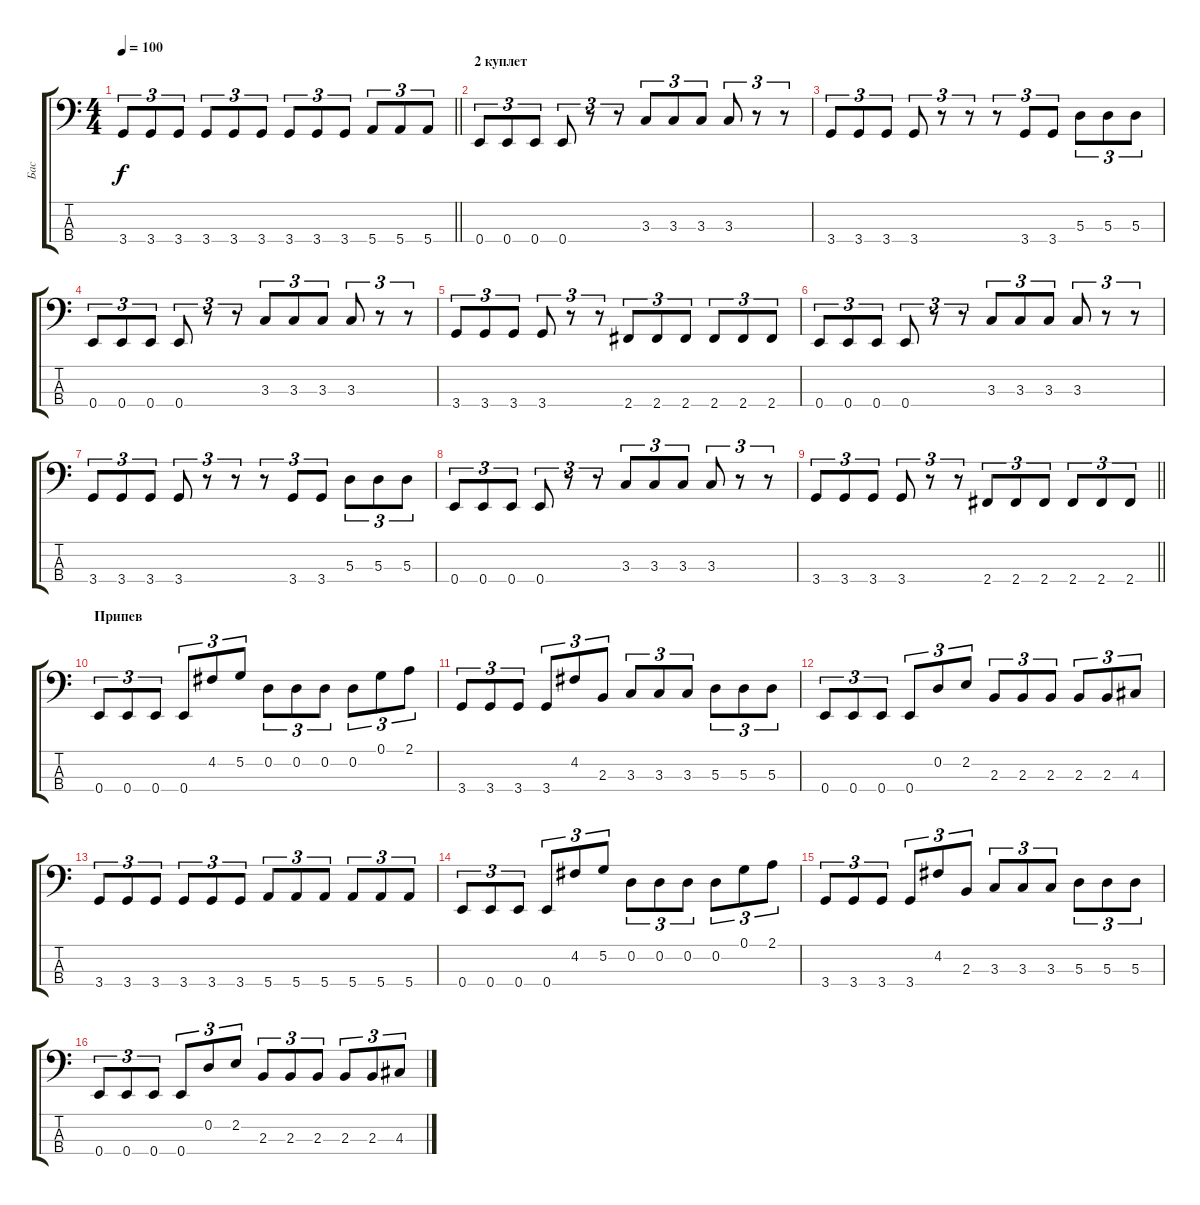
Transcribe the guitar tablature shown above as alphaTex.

\track ("Бас" "Бас") {instrument slapbass1}
\staff {score tabs}
\tuning (G2 D2 A1 E1) {hide}
\ts (4 4)
\tempo 100
\clef f4
\barLineRight lightlight
\ks c
3.4.8{tu (3 2) dy f} 3.4.8{tu (3 2)} 3.4.8{tu (3 2)} 3.4.8{tu (3 2)} 3.4.8{tu (3 2)} 3.4.8{tu (3 2)} 3.4.8{tu (3 2)} 3.4.8{tu (3 2)} 3.4.8{tu (3 2)} 5.4.8{tu (3 2)} 5.4.8{tu (3 2)} 5.4.8{tu (3 2)} |
\section ("" "2 куплет")
0.4.8{tu (3 2)} 0.4.8{tu (3 2)} 0.4.8{tu (3 2)} 0.4.8{tu (3 2)} r.8{tu (3 2)} r.8{tu (3 2)} 3.3.8{tu (3 2)} 3.3.8{tu (3 2)} 3.3.8{tu (3 2)} 3.3.8{tu (3 2)} r.8{tu (3 2)} r.8{tu (3 2)} |
3.4.8{tu (3 2)} 3.4.8{tu (3 2)} 3.4.8{tu (3 2)} 3.4.8{tu (3 2)} r.8{tu (3 2)} r.8{tu (3 2)} r.8{tu (3 2)} 3.4.8{tu (3 2)} 3.4.8{tu (3 2)} 5.3.8{tu (3 2)} 5.3.8{tu (3 2)} 5.3.8{tu (3 2)} |
0.4.8{tu (3 2)} 0.4.8{tu (3 2)} 0.4.8{tu (3 2)} 0.4.8{tu (3 2)} r.8{tu (3 2)} r.8{tu (3 2)} 3.3.8{tu (3 2)} 3.3.8{tu (3 2)} 3.3.8{tu (3 2)} 3.3.8{tu (3 2)} r.8{tu (3 2)} r.8{tu (3 2)} |
3.4.8{tu (3 2)} 3.4.8{tu (3 2)} 3.4.8{tu (3 2)} 3.4.8{tu (3 2)} r.8{tu (3 2)} r.8{tu (3 2)} 2.4.8{tu (3 2)} 2.4.8{tu (3 2)} 2.4.8{tu (3 2)} 2.4.8{tu (3 2)} 2.4.8{tu (3 2)} 2.4.8{tu (3 2)} |
0.4.8{tu (3 2)} 0.4.8{tu (3 2)} 0.4.8{tu (3 2)} 0.4.8{tu (3 2)} r.8{tu (3 2)} r.8{tu (3 2)} 3.3.8{tu (3 2)} 3.3.8{tu (3 2)} 3.3.8{tu (3 2)} 3.3.8{tu (3 2)} r.8{tu (3 2)} r.8{tu (3 2)} |
3.4.8{tu (3 2)} 3.4.8{tu (3 2)} 3.4.8{tu (3 2)} 3.4.8{tu (3 2)} r.8{tu (3 2)} r.8{tu (3 2)} r.8{tu (3 2)} 3.4.8{tu (3 2)} 3.4.8{tu (3 2)} 5.3.8{tu (3 2)} 5.3.8{tu (3 2)} 5.3.8{tu (3 2)} |
0.4.8{tu (3 2)} 0.4.8{tu (3 2)} 0.4.8{tu (3 2)} 0.4.8{tu (3 2)} r.8{tu (3 2)} r.8{tu (3 2)} 3.3.8{tu (3 2)} 3.3.8{tu (3 2)} 3.3.8{tu (3 2)} 3.3.8{tu (3 2)} r.8{tu (3 2)} r.8{tu (3 2)} |
\barLineRight lightlight
3.4.8{tu (3 2)} 3.4.8{tu (3 2)} 3.4.8{tu (3 2)} 3.4.8{tu (3 2)} r.8{tu (3 2)} r.8{tu (3 2)} 2.4.8{tu (3 2)} 2.4.8{tu (3 2)} 2.4.8{tu (3 2)} 2.4.8{tu (3 2)} 2.4.8{tu (3 2)} 2.4.8{tu (3 2)} |
\section ("" "Припев")
0.4.8{tu (3 2)} 0.4.8{tu (3 2)} 0.4.8{tu (3 2)} 0.4.8{tu (3 2)} 4.2.8{tu (3 2)} 5.2.8{tu (3 2)} 0.2.8{tu (3 2)} 0.2.8{tu (3 2)} 0.2.8{tu (3 2)} 0.2.8{tu (3 2)} 0.1.8{tu (3 2)} 2.1.8{tu (3 2)} |
3.4.8{tu (3 2)} 3.4.8{tu (3 2)} 3.4.8{tu (3 2)} 3.4.8{tu (3 2)} 4.2.8{tu (3 2)} 2.3.8{tu (3 2)} 3.3.8{tu (3 2)} 3.3.8{tu (3 2)} 3.3.8{tu (3 2)} 5.3.8{tu (3 2)} 5.3.8{tu (3 2)} 5.3.8{tu (3 2)} |
0.4.8{tu (3 2)} 0.4.8{tu (3 2)} 0.4.8{tu (3 2)} 0.4.8{tu (3 2)} 0.2.8{tu (3 2)} 2.2.8{tu (3 2)} 2.3.8{tu (3 2)} 2.3.8{tu (3 2)} 2.3.8{tu (3 2)} 2.3.8{tu (3 2)} 2.3.8{tu (3 2)} 4.3.8{tu (3 2)} |
3.4.8{tu (3 2)} 3.4.8{tu (3 2)} 3.4.8{tu (3 2)} 3.4.8{tu (3 2)} 3.4.8{tu (3 2)} 3.4.8{tu (3 2)} 5.4.8{tu (3 2)} 5.4.8{tu (3 2)} 5.4.8{tu (3 2)} 5.4.8{tu (3 2)} 5.4.8{tu (3 2)} 5.4.8{tu (3 2)} |
0.4.8{tu (3 2)} 0.4.8{tu (3 2)} 0.4.8{tu (3 2)} 0.4.8{tu (3 2)} 4.2.8{tu (3 2)} 5.2.8{tu (3 2)} 0.2.8{tu (3 2)} 0.2.8{tu (3 2)} 0.2.8{tu (3 2)} 0.2.8{tu (3 2)} 0.1.8{tu (3 2)} 2.1.8{tu (3 2)} |
3.4.8{tu (3 2)} 3.4.8{tu (3 2)} 3.4.8{tu (3 2)} 3.4.8{tu (3 2)} 4.2.8{tu (3 2)} 2.3.8{tu (3 2)} 3.3.8{tu (3 2)} 3.3.8{tu (3 2)} 3.3.8{tu (3 2)} 5.3.8{tu (3 2)} 5.3.8{tu (3 2)} 5.3.8{tu (3 2)} |
0.4.8{tu (3 2)} 0.4.8{tu (3 2)} 0.4.8{tu (3 2)} 0.4.8{tu (3 2)} 0.2.8{tu (3 2)} 2.2.8{tu (3 2)} 2.3.8{tu (3 2)} 2.3.8{tu (3 2)} 2.3.8{tu (3 2)} 2.3.8{tu (3 2)} 2.3.8{tu (3 2)} 4.3.8{tu (3 2)}
